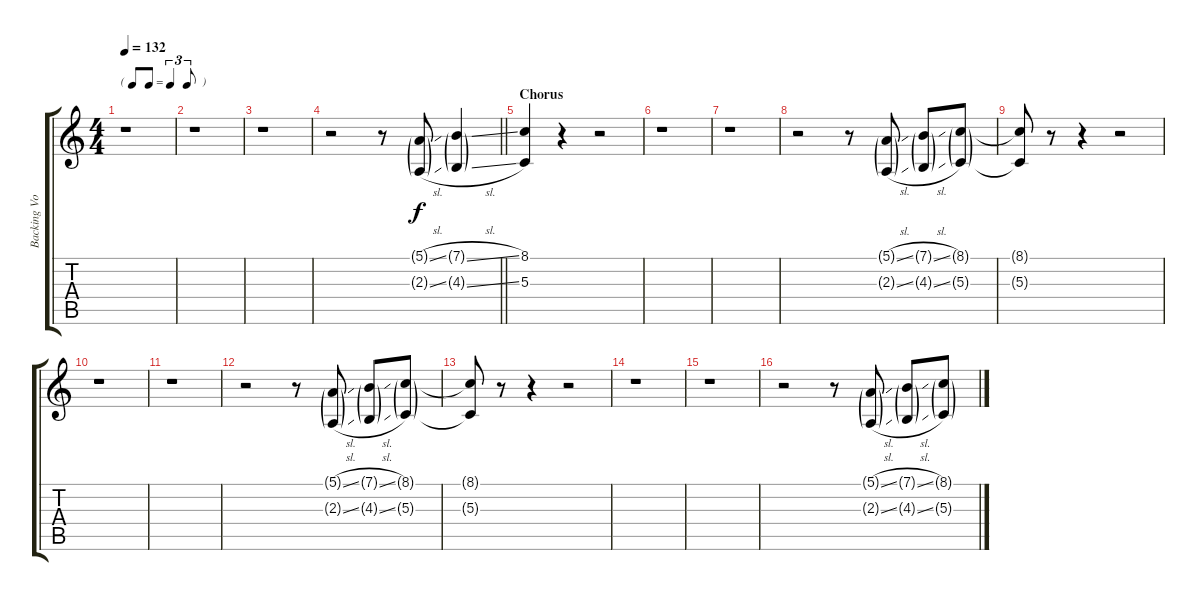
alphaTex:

\track ("Backing Vocals" "Backing Vo") {instrument voiceoohs}
\staff {score tabs}
\tuning (E4 B3 G3 D3 A2 E2) {hide}
\ts (4 4)
\tf triplet8th
\tempo 132
\clef g2
\ks c
r.1{dy f} |
r.1 |
r.1 |
\barLineRight lightlight
r.2 r.8 (5.1{sl g} 2.3{sl g}).8 (7.1{sl g} 4.3{sl g}).4 |
\section ("" "Chorus")
(8.1 5.3).4 r.4 r.2 |
r.1 |
r.1 |
r.2 r.8 (5.1{sl g} 2.3{sl g}).8 (7.1{sl g} 4.3{sl g}).8 (8.1{g} 5.3{g}).8 |
(8.1{t} 5.3{t}).8 r.8 r.4 r.2 |
r.1 |
r.1 |
r.2 r.8 (5.1{sl g} 2.3{sl g}).8 (7.1{sl g} 4.3{sl g}).8 (8.1{g} 5.3{g}).8 |
(8.1{t} 5.3{t}).8 r.8 r.4 r.2 |
r.1 |
r.1 |
r.2 r.8 (5.1{sl g} 2.3{sl g}).8 (7.1{sl g} 4.3{sl g}).8 (8.1{g} 5.3{g}).8
